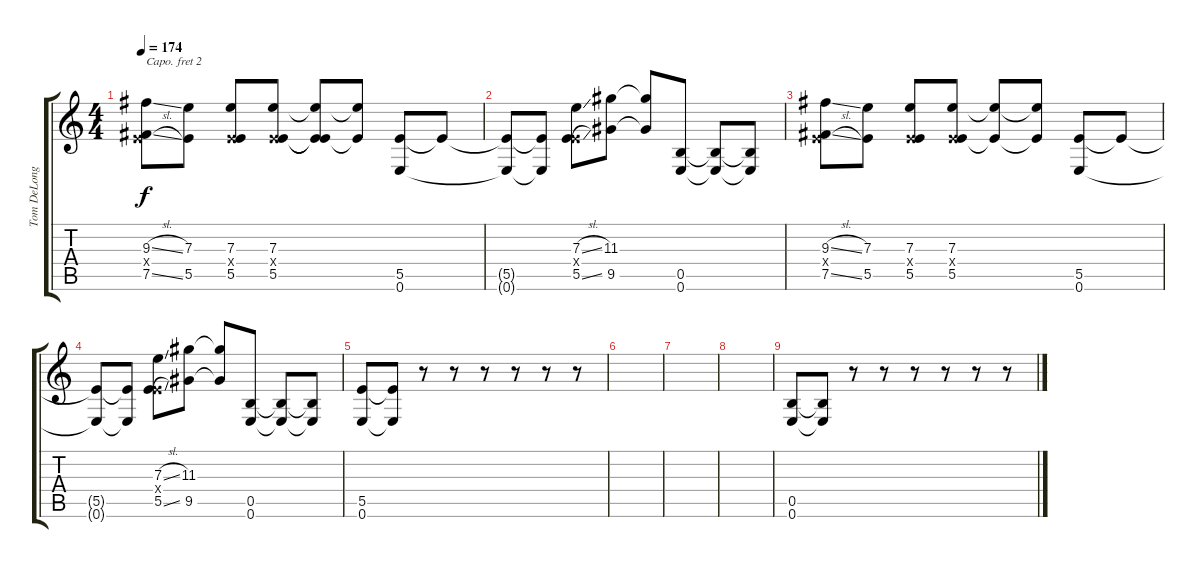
\track ("Tom DeLonge - Guitar" "Tom DeLong") {instrument distortionguitar}
\staff {score tabs}
\capo 2
\tuning (E4 B3 G3 D3 A2 D2) {hide}
\ts (4 4)
\tempo 174
\clef g2
\ks c
(9.3{sl} 0.4{x} 7.5{sl}).8{dy f} (7.3 5.5).8 (7.3 0.4{x} 5.5).8 (7.3 0.4{x} 5.5).8 (7.3{t} 0.4{t} 5.5{t}).8 (7.3{t} 5.5{t}).8 (5.5 0.6).8 5.5{t}.8 |
(5.5{t} 0.6{t}).8 (5.5{t} 0.6{t}).8 (7.3{sl} 0.4{x} 5.5{sl}).8 (11.3 9.5).8 (11.3{t} 9.5{t}).8 (0.5 0.6).8 (0.5{t} 0.6{t}).8 (0.5{t} 0.6{t}).8 |
(9.3{sl} 0.4{x} 7.5{sl}).8 (7.3 5.5).8 (7.3 0.4{x} 5.5).8 (7.3 0.4{x} 5.5).8 (7.3{t} 5.5{t}).8 (7.3{t} 5.5{t}).8 (5.5 0.6).8 5.5{t}.8 |
(5.5{t} 0.6{t}).8 (5.5{t} 0.6{t}).8 (7.3{sl} 0.4{x} 5.5{sl}).8 (11.3 9.5).8 (11.3{t} 9.5{t}).8 (0.5 0.6).8 (0.5{t} 0.6{t}).8 (0.5{t} 0.6{t}).8 |
(5.5 0.6).8 (5.5{t} 0.6{t}).8 r.8 r.8 r.8 r.8 r.8 r.8 |
|
|
|
(0.5 0.6).8 (0.5{t} 0.6{t}).8 r.8 r.8 r.8 r.8 r.8 r.8
